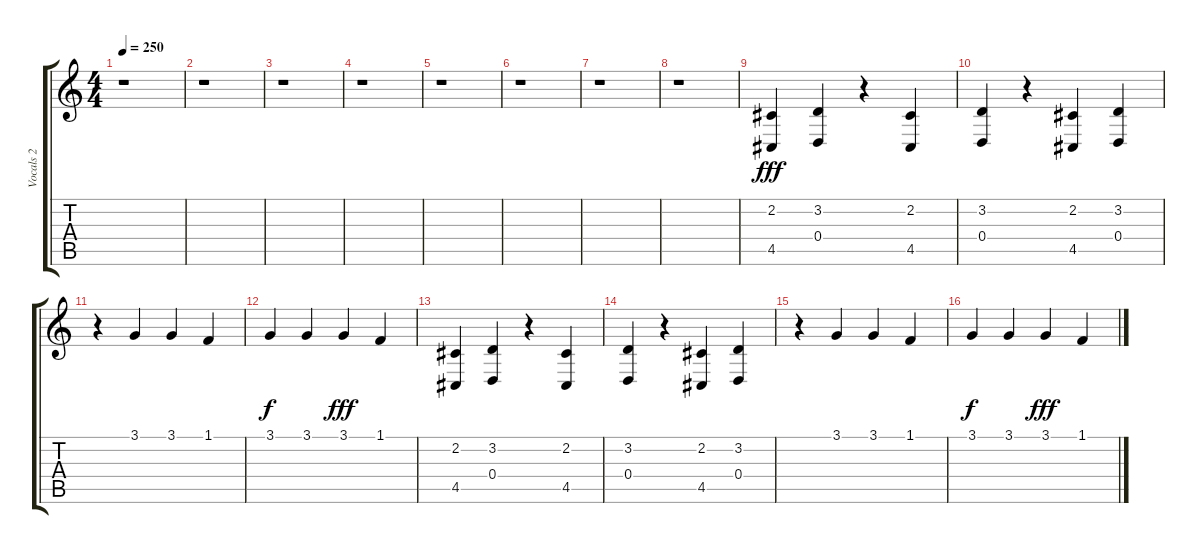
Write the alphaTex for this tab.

\track ("Vocals 2" "Vocals 2") {instrument altosax}
\staff {score tabs}
\tuning (E4 B3 G3 D3 A2 E2) {hide}
\ts (4 4)
\tempo 250
\clef g2
\ks c
r.1{dy fff} |
r.1 |
r.1 |
r.1 |
r.1 |
r.1 |
r.1 |
r.1 |
(2.2 4.5).4 (3.2 0.4).4 r.4 (2.2 4.5).4 |
(3.2 0.4).4 r.4 (2.2 4.5).4 (3.2 0.4).4 |
r.4 3.1.4 3.1.4 1.1.4 |
3.1.4{dy f} 3.1.4 3.1.4{dy fff} 1.1.4 |
(2.2 4.5).4 (3.2 0.4).4 r.4 (2.2 4.5).4 |
(3.2 0.4).4 r.4 (2.2 4.5).4 (3.2 0.4).4 |
r.4 3.1.4 3.1.4 1.1.4 |
3.1.4{dy f} 3.1.4 3.1.4{dy fff} 1.1.4
